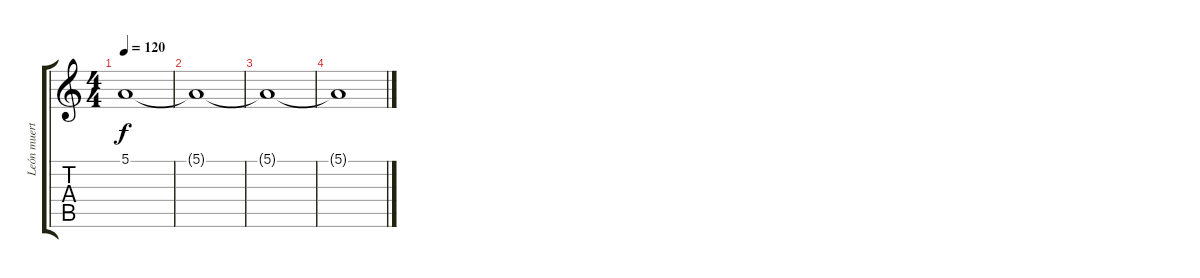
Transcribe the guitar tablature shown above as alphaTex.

\track ("León muerto" "León muert") {instrument lead1square}
\staff {score tabs}
\tuning (E4 B3 G3 D3 A2 E2) {hide}
\ts (4 4)
\tempo 120
\clef g2
\ks c
5.1{t}.1{dy f} |
5.1{t}.1{volume 0} |
5.1{t}.1 |
5.1{t}.1
